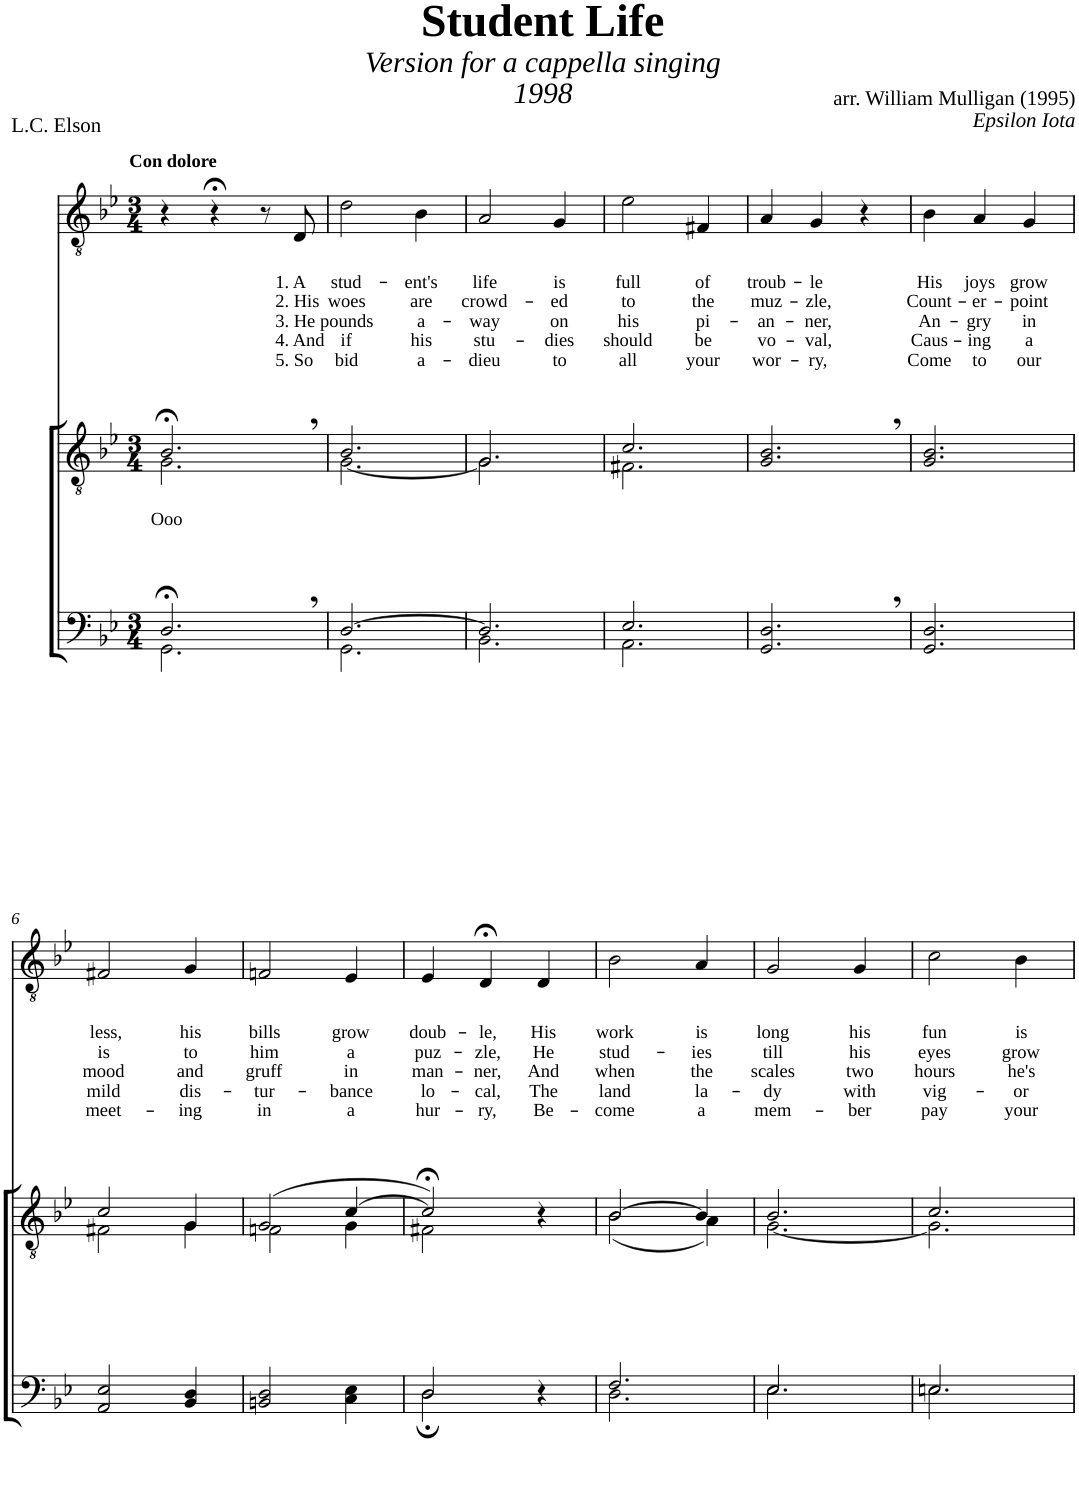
**kern	**kern	**text	**kern	**text	**text	**text	**text	**text
*part2	*part2	*part2	*part1	*part1	*part1	*part1	*part1	*part1
*staff3	*staff2	*staff2	*staff1	*staff1	*staff1	*staff1	*staff1	*staff1
*I"Piano	*	*	*I"Tenor	*	*	*	*	*
*I'Pno	*	*	*	*	*	*	*	*
*clefF4	*clefGv2	*	*clefGv2	*	*	*	*	*
*k[b-e-]	*k[b-e-]	*	*k[b-e-]	*	*	*	*	*
*M3/4	*M3/4	*	*M3/4	*	*	*	*	*
=	=	=	=	=	=	=	=	=
*^	*	*	*	*	*	*	*	*
!	!	!	!	!LO:TX:a:B:t=Con dolore	!	!	!	!	!
!	!	!	!LO:LY:b	!	!	!	!	!	!
*	*	*^	*	*	*	*	*	*	*
2.D;<,/	2.GG\	2.B-;<,/	2.G\	Ooo	4r	.	.	.	.	.
.	.	.	.	.	4r;<	.	.	.	.	.
.	.	.	.	.	8r	.	.	.	.	.
!	!	!	!	!	!	!LO:LY:b	!LO:LY:b	!LO:LY:b	!LO:LY:b	!LO:LY:b
.	.	.	.	.	8D/	1. A	2. His	3. He	4. And	5. So
=1	=1	=1	=1	=1	=1	=1	=1	=1	=1	=1
!	!	!	!	!	!	!LO:LY:b	!LO:LY:b	!LO:LY:b	!LO:LY:b	!LO:LY:b
[2.D/	2.GG\	2.B-/	[2.G\	.	2d\	stud-	woes	pounds	if	bid
!	!	!	!	!	!	!LO:LY:b	!LO:LY:b	!LO:LY:b	!LO:LY:b	!LO:LY:b
.	.	.	.	.	4B-\	-ent's	are	a-	his	a-
=2	=2	=2	=2	=2	=2	=2	=2	=2	=2	=2
!	!	!	!	!	!	!LO:LY:b	!LO:LY:b	!LO:LY:b	!LO:LY:b	!LO:LY:b
2.D/]	2.BB-\	2.G/	2.G\]	.	2A/	life	crowd-	-way	stu-	-dieu
!	!	!	!	!	!	!LO:LY:b	!LO:LY:b	!LO:LY:b	!LO:LY:b	!LO:LY:b
.	.	.	.	.	4G/	is	-ed	on	-dies	to
=3	=3	=3	=3	=3	=3	=3	=3	=3	=3	=3
!	!	!	!	!	!	!LO:LY:b	!LO:LY:b	!LO:LY:b	!LO:LY:b	!LO:LY:b
2.E-/	2.AA\	2.c/	2.F#X\	.	2e-\	full	to	his	should	all
!	!	!	!	!	!	!LO:LY:b	!LO:LY:b	!LO:LY:b	!LO:LY:b	!LO:LY:b
.	.	.	.	.	4F#X/	of	the	pi-	be	your
*v	*v	*	*	*	*	*	*	*	*	*
*	*v	*v	*	*	*	*	*	*	*
=4	=4	=4	=4	=4	=4	=4	=4	=4
!	!	!	!	!LO:LY:b	!LO:LY:b	!LO:LY:b	!LO:LY:b	!LO:LY:b
2.GG/, 2.D/,	2.G/, 2.B-/,	.	4A/	troub-	muz-	-an-	vo-	wor-
!	!	!	!	!LO:LY:b	!LO:LY:b	!LO:LY:b	!LO:LY:b	!LO:LY:b
.	.	.	4G/	-le	-zle,	-ner,	-val,	-ry,
.	.	.	4r	.	.	.	.	.
=5	=5	=5	=5	=5	=5	=5	=5	=5
!	!	!	!	!LO:LY:b	!LO:LY:b	!LO:LY:b	!LO:LY:b	!LO:LY:b
2.GG/ 2.D/	2.G/ 2.B-/	.	4B-\	His	Count-	An-	Caus-	Come
!	!	!	!	!LO:LY:b	!LO:LY:b	!LO:LY:b	!LO:LY:b	!LO:LY:b
.	.	.	4A/	joys	-er-	-gry	-ing	to
!	!	!	!	!LO:LY:b	!LO:LY:b	!LO:LY:b	!LO:LY:b	!LO:LY:b
.	.	.	4G/	grow	-point	in	a	our
!!LO:LB:g=z
=6	=6	=6	=6	=6	=6	=6	=6	=6
*	*^	*	*	*	*	*	*	*
!	!	!	!	!	!LO:LY:b	!LO:LY:b	!LO:LY:b	!LO:LY:b	!LO:LY:b
2AA/ 2E-/	2c/	2F#X\	.	2F#X/	less,	is	mood	mild	meet-
!	!	!	!	!	!LO:LY:b	!LO:LY:b	!LO:LY:b	!LO:LY:b	!LO:LY:b
4BB-/ 4D/	4G/	4G\	.	4G/	his	to	and	dis-	-ing
=7	=7	=7	=7	=7	=7	=7	=7	=7	=7
!	!	!	!	!	!LO:LY:b	!LO:LY:b	!LO:LY:b	!LO:LY:b	!LO:LY:b
2BBn/ 2D/	(2G/	2Fn\	.	2Fn/	bills	him	gruff	-tur-	in
!	!	!	!	!	!LO:LY:b	!LO:LY:b	!LO:LY:b	!LO:LY:b	!LO:LY:b
4C\ 4E-\	[4c/	4G\	.	4E-/	grow	a	in	-bance	a
=8	=8	=8	=8	=8	=8	=8	=8	=8	=8
*^	*	*	*	*	*	*	*	*	*
!	!	!	!	!	!	!LO:LY:b	!LO:LY:b	!LO:LY:b	!LO:LY:b	!LO:LY:b
2D;/	2D\	2c/])	2F#X;<\	.	4E-/	doub-	puz-	man-	lo-	hur-
!	!	!	!	!	!	!LO:LY:b	!LO:LY:b	!LO:LY:b	!LO:LY:b	!LO:LY:b
.	.	.	.	.	4D;</	-le,	-zle,	-ner,	-cal,	-ry,
!	!	!	!	!	!	!LO:LY:b	!LO:LY:b	!LO:LY:b	!LO:LY:b	!LO:LY:b
4r	4ryy	4r	4ryy	.	4D/	His	He	And	The	Be-
=9	=9	=9	=9	=9	=9	=9	=9	=9	=9	=9
!	!	!	!	!	!	!LO:LY:b	!LO:LY:b	!LO:LY:b	!LO:LY:b	!LO:LY:b
2.F/	2.D\	[2B-/	(2B-\	.	2B-\	work	stud-	when	land	-come
!	!	!	!	!	!	!LO:LY:b	!LO:LY:b	!LO:LY:b	!LO:LY:b	!LO:LY:b
.	.	4B-/]	4A\)	.	4A/	is	-ies	the	la-	a
=10	=10	=10	=10	=10	=10	=10	=10	=10	=10	=10
!	!	!	!	!	!	!LO:LY:b	!LO:LY:b	!LO:LY:b	!LO:LY:b	!LO:LY:b
2.E-/	2.E-\	2.B-/	[2.G\	.	2G/	long	till	scales	-dy	mem-
!	!	!	!	!	!	!LO:LY:b	!LO:LY:b	!LO:LY:b	!LO:LY:b	!LO:LY:b
.	.	.	.	.	4G/	his	his	two	with	-ber
=11	=11	=11	=11	=11	=11	=11	=11	=11	=11	=11
!	!	!	!	!	!	!LO:LY:b	!LO:LY:b	!LO:LY:b	!LO:LY:b	!LO:LY:b
2.En/	2.E\	2.c/	2.G\]	.	2c\	fun	eyes	hours	vig-	pay
!	!	!	!	!	!	!LO:LY:b	!LO:LY:b	!LO:LY:b	!LO:LY:b	!LO:LY:b
.	.	.	.	.	4B-\	is	grow	he's	-or	your
*v	*v	*	*	*	*	*	*	*	*	*
*	*v	*v	*	*	*	*	*	*	*
=	=	=	=	=	=	=	=	=
*-	*-	*-	*-	*-	*-	*-	*-	*-
